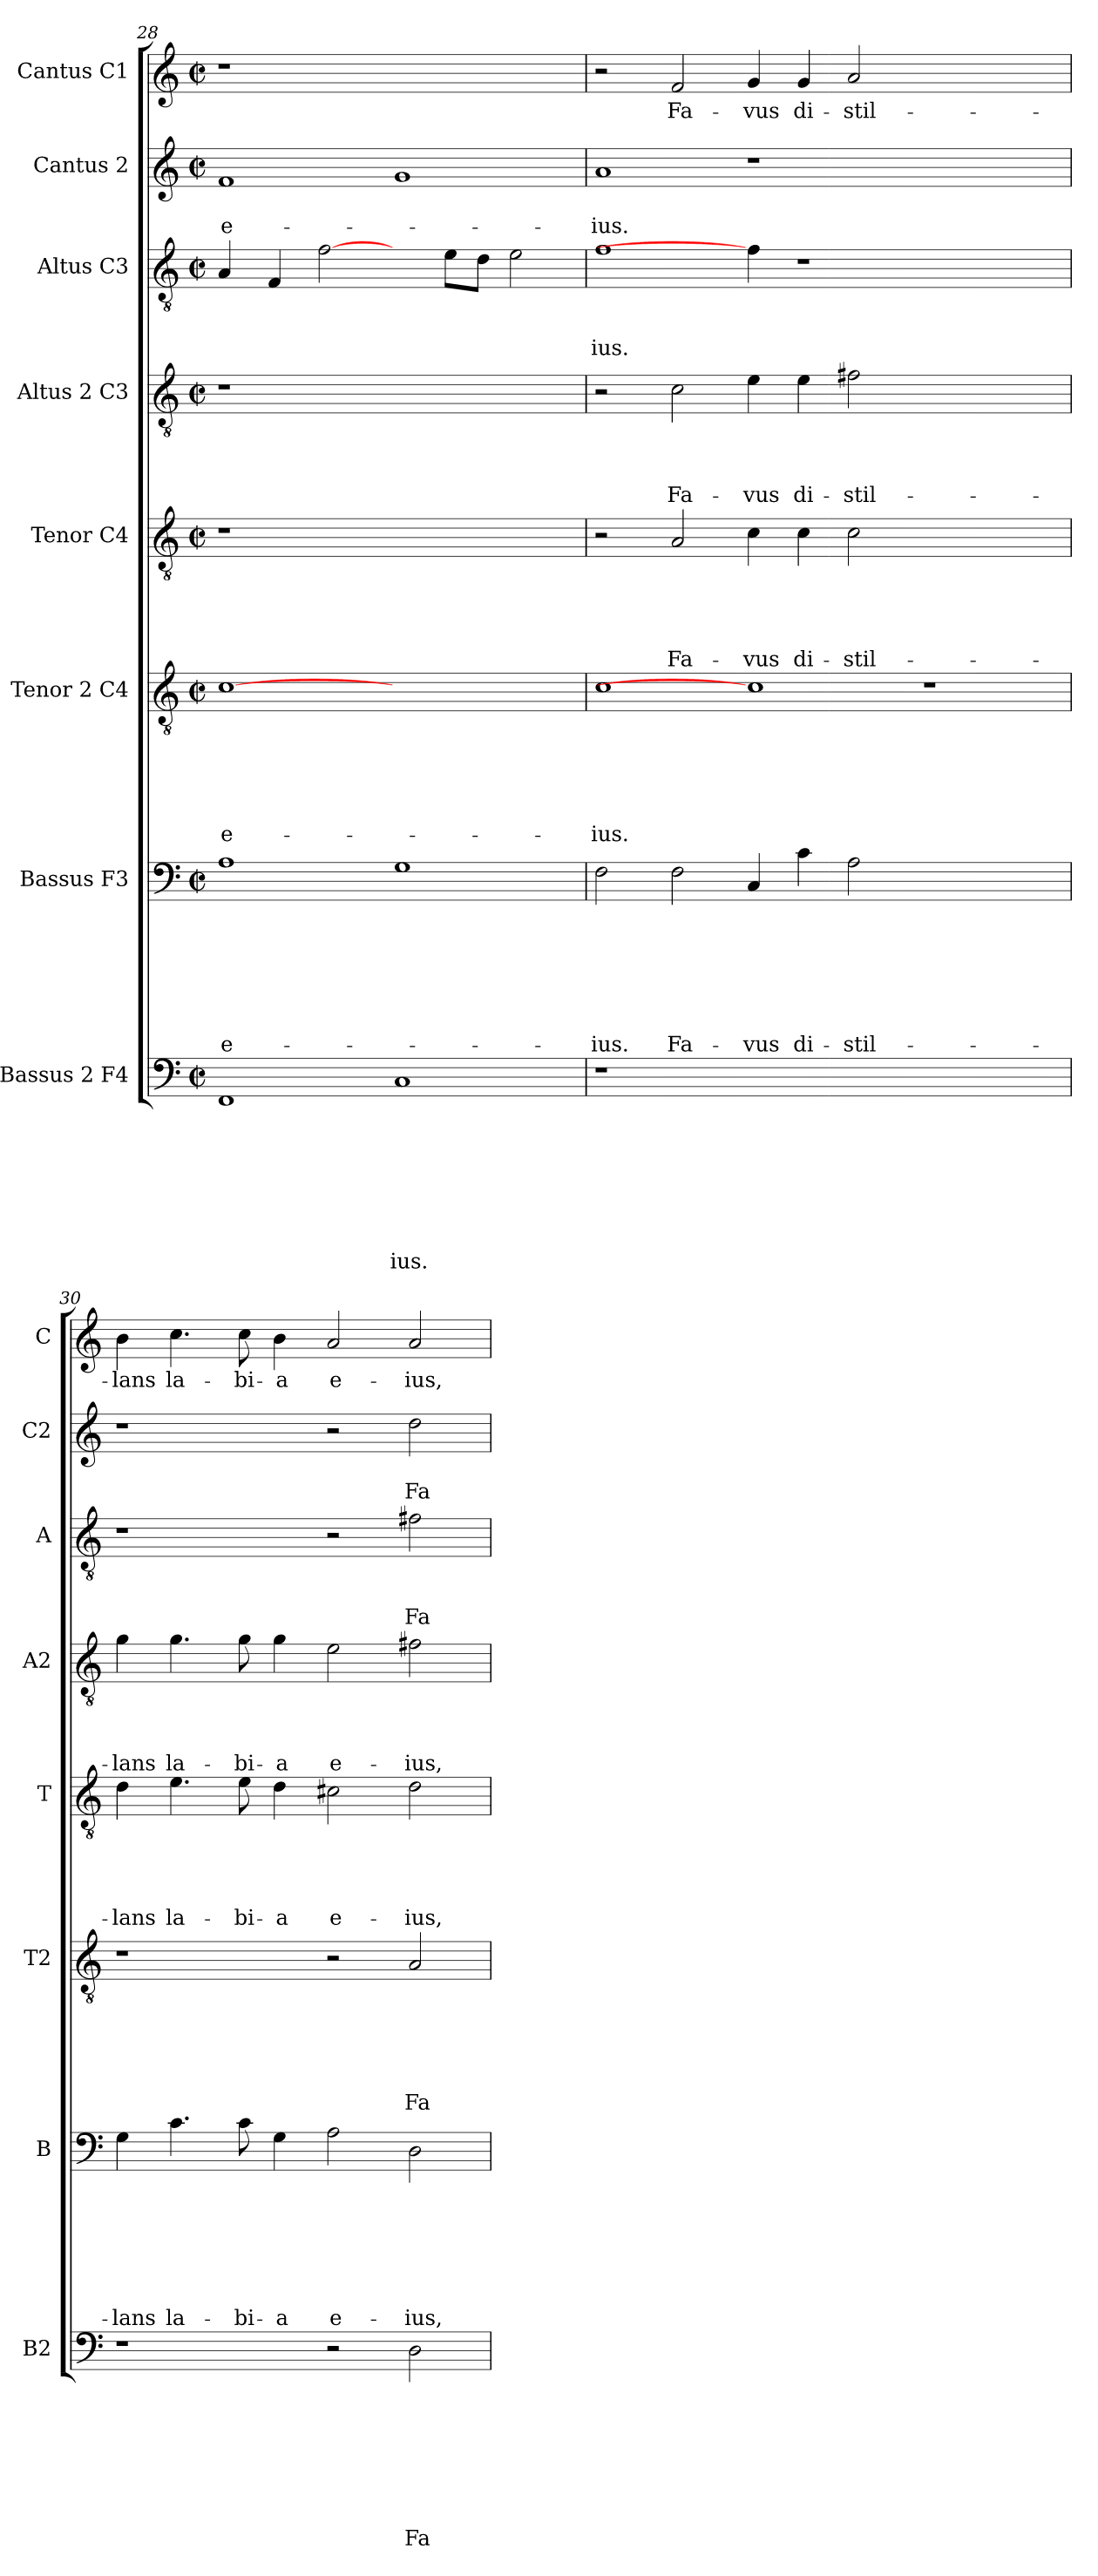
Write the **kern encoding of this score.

**kern	**text	**text	**text	**text	**text	**text	**text	**text	**kern	**text	**text	**text	**text	**text	**text	**text	**kern	**text	**text	**text	**text	**text	**text	**kern	**text	**text	**text	**text	**text	**kern	**text	**text	**text	**text	**kern	**text	**text	**text	**kern	**text	**text	**kern	**text
*part8	*part8	*part8	*part8	*part8	*part8	*part8	*part8	*part8	*part7	*part7	*part7	*part7	*part7	*part7	*part7	*part7	*part6	*part6	*part6	*part6	*part6	*part6	*part6	*part5	*part5	*part5	*part5	*part5	*part5	*part4	*part4	*part4	*part4	*part4	*part3	*part3	*part3	*part3	*part2	*part2	*part2	*part1	*part1
*staff8	*staff8	*staff8	*staff8	*staff8	*staff8	*staff8	*staff8	*staff8	*staff7	*staff7	*staff7	*staff7	*staff7	*staff7	*staff7	*staff7	*staff6	*staff6	*staff6	*staff6	*staff6	*staff6	*staff6	*staff5	*staff5	*staff5	*staff5	*staff5	*staff5	*staff4	*staff4	*staff4	*staff4	*staff4	*staff3	*staff3	*staff3	*staff3	*staff2	*staff2	*staff2	*staff1	*staff1
*I"Bassus 2 F4	*	*	*	*	*	*	*	*	*I"Bassus F3	*	*	*	*	*	*	*	*I"Tenor 2 C4	*	*	*	*	*	*	*I"Tenor C4	*	*	*	*	*	*I"Altus 2 C3	*	*	*	*	*I"Altus C3	*	*	*	*I"Cantus 2	*	*	*I"Cantus C1	*
*I'B2	*	*	*	*	*	*	*	*	*I'B	*	*	*	*	*	*	*	*I'T2	*	*	*	*	*	*	*I'T	*	*	*	*	*	*I'A2	*	*	*	*	*I'A	*	*	*	*I'C2	*	*	*I'C	*
*clefF4	*	*	*	*	*	*	*	*	*clefF4	*	*	*	*	*	*	*	*clefGv2	*	*	*	*	*	*	*clefGv2	*	*	*	*	*	*clefGv2	*	*	*	*	*clefGv2	*	*	*	*clefG2	*	*	*clefG2	*
*k[]	*	*	*	*	*	*	*	*	*k[]	*	*	*	*	*	*	*	*k[]	*	*	*	*	*	*	*k[]	*	*	*	*	*	*k[]	*	*	*	*	*k[]	*	*	*	*k[]	*	*	*k[]	*
*C:	*	*	*	*	*	*	*	*	*C:	*	*	*	*	*	*	*	*C:	*	*	*	*	*	*	*C:	*	*	*	*	*	*C:	*	*	*	*	*C:	*	*	*	*C:	*	*	*C:	*
*M2/2	*	*	*	*	*	*	*	*	*M2/2	*	*	*	*	*	*	*	*M2/2	*	*	*	*	*	*	*M2/2	*	*	*	*	*	*M2/2	*	*	*	*	*M2/2	*	*	*	*M2/2	*	*	*M2/2	*
*met(c|)	*	*	*	*	*	*	*	*	*met(c|)	*	*	*	*	*	*	*	*met(c|)	*	*	*	*	*	*	*met(c|)	*	*	*	*	*	*met(c|)	*	*	*	*	*met(c|)	*	*	*	*met(c|)	*	*	*met(c|)	*
=28	=28	=28	=28	=28	=28	=28	=28	=28	=28	=28	=28	=28	=28	=28	=28	=28	=28	=28	=28	=28	=28	=28	=28	=28	=28	=28	=28	=28	=28	=28	=28	=28	=28	=28	=28	=28	=28	=28	=28	=28	=28	=28	=28
!	!	!	!	!	!	!	!	!	!	!	!	!	!	!	!	!LO:LY:b	!	!	!	!	!	!	!LO:LY:b	!	!	!	!	!	!	!	!	!	!	!	!	!	!	!	!	!	!LO:LY:b	!	!
1FF	.	.	.	.	.	.	.	.	1A	.	.	.	.	.	.	e-	[1c	.	.	.	.	.	e-	1r	.	.	.	.	.	1r	.	.	.	.	4A/	.	.	.	1f	.	e-	1r	.
.	.	.	.	.	.	.	.	.	.	.	.	.	.	.	.	.	.	.	.	.	.	.	.	.	.	.	.	.	.	.	.	.	.	.	4F/	.	.	.	.	.	.	.	.
.	.	.	.	.	.	.	.	.	.	.	.	.	.	.	.	.	.	.	.	.	.	.	.	.	.	.	.	.	.	.	.	.	.	.	[2f\	.	.	.	.	.	.	.	.
!	!	!	!	!	!	!	!	!LO:LY:b	!	!	!	!	!	!	!	!	!	!	!	!	!	!	!	!	!	!	!	!	!	!	!	!	!	!	!	!	!	!	!	!	!	!	!
1C	.	.	.	.	.	.	.	-ius.	1G	.	.	.	.	.	.	.	1ryy	.	.	.	.	.	.	1ryy	.	.	.	.	.	1ryy	.	.	.	.	4ryy	.	.	.	1g	.	.	1ryy	.
.	.	.	.	.	.	.	.	.	.	.	.	.	.	.	.	.	.	.	.	.	.	.	.	.	.	.	.	.	.	.	.	.	.	.	8e\L	.	.	.	.	.	.	.	.
.	.	.	.	.	.	.	.	.	.	.	.	.	.	.	.	.	.	.	.	.	.	.	.	.	.	.	.	.	.	.	.	.	.	.	8d\J	.	.	.	.	.	.	.	.
.	.	.	.	.	.	.	.	.	.	.	.	.	.	.	.	.	.	.	.	.	.	.	.	.	.	.	.	.	.	.	.	.	.	.	2e\	.	.	.	.	.	.	.	.
=29	=29	=29	=29	=29	=29	=29	=29	=29	=29	=29	=29	=29	=29	=29	=29	=29	=29	=29	=29	=29	=29	=29	=29	=29	=29	=29	=29	=29	=29	=29	=29	=29	=29	=29	=29	=29	=29	=29	=29	=29	=29	=29	=29
!	!	!	!	!	!	!	!	!	!	!	!	!	!	!	!	!LO:LY:b	!	!	!	!	!	!	!LO:LY:b	!	!	!	!	!	!	!	!	!	!	!	!	!	!	!LO:LY:b	!	!	!LO:LY:b	!	!
1r	.	.	.	.	.	.	.	.	2F\	.	.	.	.	.	.	-ius.	1c	.	.	.	.	.	-ius.	2r	.	.	.	.	.	2r	.	.	.	.	1f	.	.	-ius.	1a	.	-ius.	2r	.
!	!	!	!	!	!	!	!	!	!	!	!	!	!	!	!	!LO:LY:b	!	!	!	!	!	!	!	!	!	!	!	!	!LO:LY:b	!	!	!	!	!LO:LY:b	!	!	!	!	!	!	!	!	!LO:LY:b
.	.	.	.	.	.	.	.	.	2F\	.	.	.	.	.	.	Fa-	.	.	.	.	.	.	.	2A/	.	.	.	.	Fa-	2c\	.	.	.	Fa-	.	.	.	.	.	.	.	2f/	Fa-
!	!	!	!	!	!	!	!	!	!	!	!	!	!	!	!	!LO:LY:b	!	!	!	!	!	!	!	!	!	!	!	!	!LO:LY:b	!	!	!	!	!LO:LY:b	!	!	!	!	!	!	!	!	!LO:LY:b
0ryy	.	.	.	.	.	.	.	.	4C/	.	.	.	.	.	.	-vus	1c]	.	.	.	.	.	.	4c\	.	.	.	.	-vus	4e\	.	.	.	-vus	4f\]	.	.	.	1r	.	.	4g/	-vus
!	!	!	!	!	!	!	!	!	!	!	!	!	!	!	!	!LO:LY:b	!	!	!	!	!	!	!	!	!	!	!	!	!LO:LY:b	!	!	!	!	!LO:LY:b	!	!	!	!	!	!	!	!	!LO:LY:b
.	.	.	.	.	.	.	.	.	4c\	.	.	.	.	.	.	di-	.	.	.	.	.	.	.	4c\	.	.	.	.	di-	4e\	.	.	.	di-	1r	.	.	.	.	.	.	4g/	di-
!	!	!	!	!	!	!	!	!	!	!	!	!	!	!	!	!LO:LY:b	!	!	!	!	!	!	!	!	!	!	!	!	!LO:LY:b	!	!	!	!	!LO:LY:b	!	!	!	!	!	!	!	!	!LO:LY:b
.	.	.	.	.	.	.	.	.	2A\	.	.	.	.	.	.	-stil-	.	.	.	.	.	.	.	2c\	.	.	.	.	-stil-	2f#X\	.	.	.	-stil-	.	.	.	.	.	.	.	2a/	-stil-
.	.	.	.	.	.	.	.	.	1ryy	.	.	.	.	.	.	.	1r	.	.	.	.	.	.	1ryy	.	.	.	.	.	1ryy	.	.	.	.	.	.	.	.	1ryy	.	.	1ryy	.
.	.	.	.	.	.	.	.	.	.	.	.	.	.	.	.	.	.	.	.	.	.	.	.	.	.	.	.	.	.	.	.	.	.	.	2.ryy	.	.	.	.	.	.	.	.
!!LO:LB:g=z
=30	=30	=30	=30	=30	=30	=30	=30	=30	=30	=30	=30	=30	=30	=30	=30	=30	=30	=30	=30	=30	=30	=30	=30	=30	=30	=30	=30	=30	=30	=30	=30	=30	=30	=30	=30	=30	=30	=30	=30	=30	=30	=30	=30
!	!	!	!	!	!	!	!	!	!	!	!	!	!	!	!	!LO:LY:b	!	!	!	!	!	!	!	!	!	!	!	!	!LO:LY:b	!	!	!	!	!LO:LY:b	!	!	!	!	!	!	!	!	!LO:LY:b
1r	.	.	.	.	.	.	.	.	4G\	.	.	.	.	.	.	-lans	1r	.	.	.	.	.	.	4d\	.	.	.	.	-lans	4g\	.	.	.	-lans	1r	.	.	.	1r	.	.	4b\	-lans
!	!	!	!	!	!	!	!	!	!	!	!	!	!	!	!	!LO:LY:b	!	!	!	!	!	!	!	!	!	!	!	!	!LO:LY:b	!	!	!	!	!LO:LY:b	!	!	!	!	!	!	!	!	!LO:LY:b
.	.	.	.	.	.	.	.	.	4.c\	.	.	.	.	.	.	la-	.	.	.	.	.	.	.	4.e\	.	.	.	.	la-	4.g\	.	.	.	la-	.	.	.	.	.	.	.	4.cc\	la-
!	!	!	!	!	!	!	!	!	!	!	!	!	!	!	!	!LO:LY:b	!	!	!	!	!	!	!	!	!	!	!	!	!LO:LY:b	!	!	!	!	!LO:LY:b	!	!	!	!	!	!	!	!	!LO:LY:b
.	.	.	.	.	.	.	.	.	8c\	.	.	.	.	.	.	-bi-	.	.	.	.	.	.	.	8e\	.	.	.	.	-bi-	8g\	.	.	.	-bi-	.	.	.	.	.	.	.	8cc\	-bi-
!	!	!	!	!	!	!	!	!	!	!	!	!	!	!	!	!LO:LY:b	!	!	!	!	!	!	!	!	!	!	!	!	!LO:LY:b	!	!	!	!	!LO:LY:b	!	!	!	!	!	!	!	!	!LO:LY:b
.	.	.	.	.	.	.	.	.	4G\	.	.	.	.	.	.	-a	.	.	.	.	.	.	.	4d\	.	.	.	.	-a	4g\	.	.	.	-a	.	.	.	.	.	.	.	4b\	-a
!	!	!	!	!	!	!	!	!	!	!	!	!	!	!	!	!LO:LY:b	!	!	!	!	!	!	!	!	!	!	!	!	!LO:LY:b	!	!	!	!	!LO:LY:b	!	!	!	!	!	!	!	!	!LO:LY:b
2r	.	.	.	.	.	.	.	.	2A\	.	.	.	.	.	.	e-	2r	.	.	.	.	.	.	2c#X\	.	.	.	.	e-	2e\	.	.	.	e-	2r	.	.	.	2r	.	.	2a/	e-
!	!	!	!	!	!	!	!	!LO:LY:b	!	!	!	!	!	!	!	!LO:LY:b	!	!	!	!	!	!	!LO:LY:b	!	!	!	!	!	!LO:LY:b	!	!	!	!	!LO:LY:b	!	!	!	!LO:LY:b	!	!	!LO:LY:b	!	!LO:LY:b
2D\	.	.	.	.	.	.	.	Fa-	2D\	.	.	.	.	.	.	-ius,	2A/	.	.	.	.	.	Fa-	2d\	.	.	.	.	-ius,	2f#X\	.	.	.	-ius,	2f#X\	.	.	Fa-	2dd\	.	Fa-	2a/	-ius,
=	=	=	=	=	=	=	=	=	=	=	=	=	=	=	=	=	=	=	=	=	=	=	=	=	=	=	=	=	=	=	=	=	=	=	=	=	=	=	=	=	=	=	=
*-	*-	*-	*-	*-	*-	*-	*-	*-	*-	*-	*-	*-	*-	*-	*-	*-	*-	*-	*-	*-	*-	*-	*-	*-	*-	*-	*-	*-	*-	*-	*-	*-	*-	*-	*-	*-	*-	*-	*-	*-	*-	*-	*-
